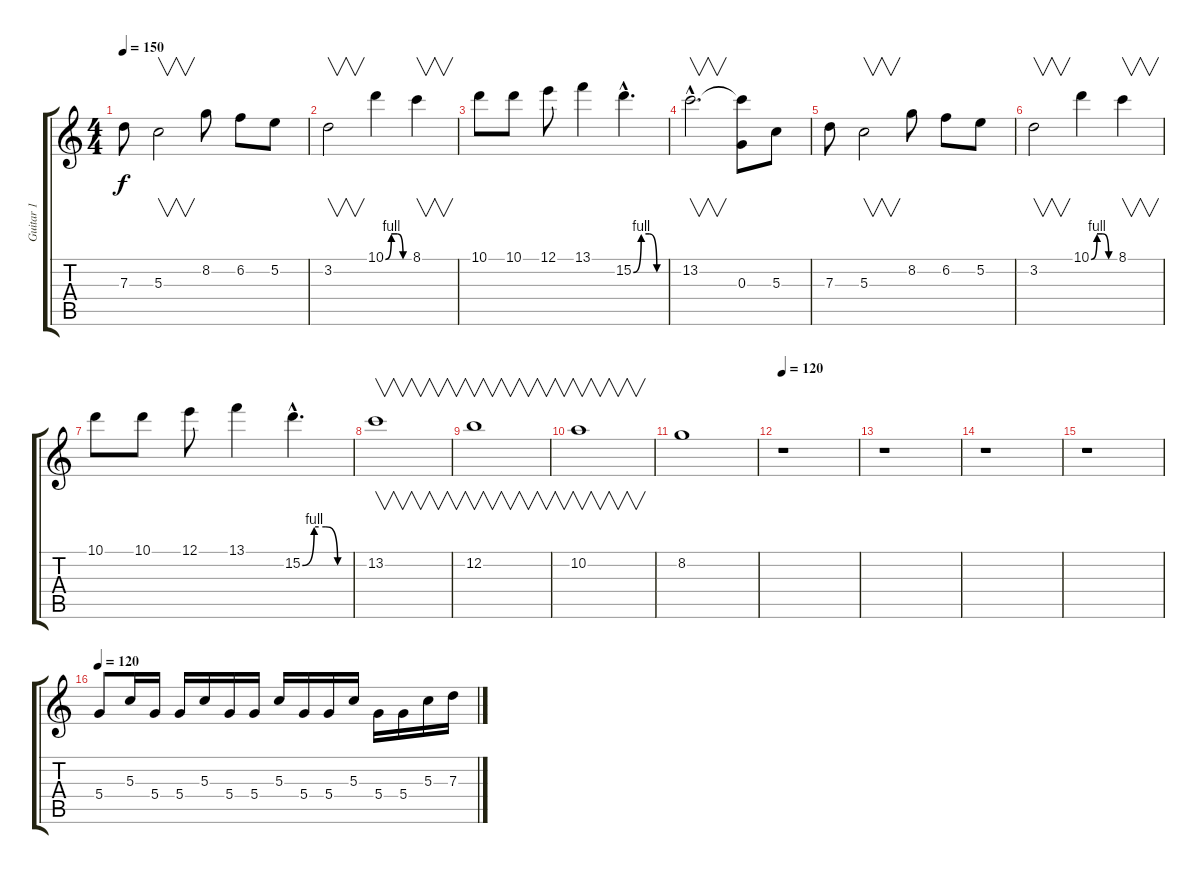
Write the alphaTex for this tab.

\track ("Guitar 1" "Guitar 1") {instrument acousticguitarsteel}
\staff {score tabs}
\tuning (E4 B3 G3 D3 A2 E2) {hide}
\ts (4 4)
\tempo 150
\clef g2
\ks c
7.3.8{dy f} 5.3.2{v} 8.2.8 6.2.8 5.2.8 |
3.2.2{v} 10.1{be (custom 0 0 15 4 30 4 45 0 60 0)}.4 8.1.4{v} |
10.1.8 10.1.8 12.1.8 13.1.4 15.2{be (custom 0 0 15 4 30 4 45 0 60 0) hac}.4{d} |
13.2{hac}.2{v d} (13.2{t} 0.3).8 5.3.8 |
7.3.8 5.3.2{v} 8.2.8 6.2.8 5.2.8 |
3.2.2{v} 10.1{be (custom 0 0 15 4 30 4 45 0 60 0)}.4 8.1.4{v} |
10.1.8 10.1.8 12.1.8 13.1.4 15.2{be (custom 0 0 15 4 30 4 45 0 60 0) hac}.4{d} |
13.2.1{v} |
12.2.1{v} |
10.2.1{v} |
8.2.1 |
\tempo 120
r.1 |
r.1 |
r.1 |
r.1 |
\tempo 120
5.4.8{instrument distortionguitar} 5.3.16 5.4.16 5.4.16 5.3.16 5.4.16 5.4.16 5.3.16 5.4.16 5.4.16 5.3.16 5.4.16 5.4.16 5.3.16 7.3.16
